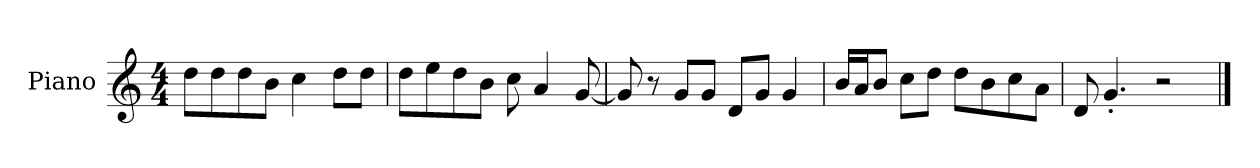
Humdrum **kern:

**kern
*part1
*staff1
*I"Piano
*I'P-no
*clefG2
*k[]
*M4/4
*MM90
=1
8dd\L
8dd\
8dd\
8b\J
4cc\
8dd\L
8dd\J
=2
8dd\L
8ee\
8dd\
8b\J
8cc\
4a/
[8g/
=3
8g/]
8r
8g/L
8g/J
8d/L
8g/J
4g/
=4
16b/LL
16a/J
8b/J
8cc\L
8dd\J
8dd\L
8b\
8cc\
8a\J
=5
8d/
4.g'/
2r
==
*-
